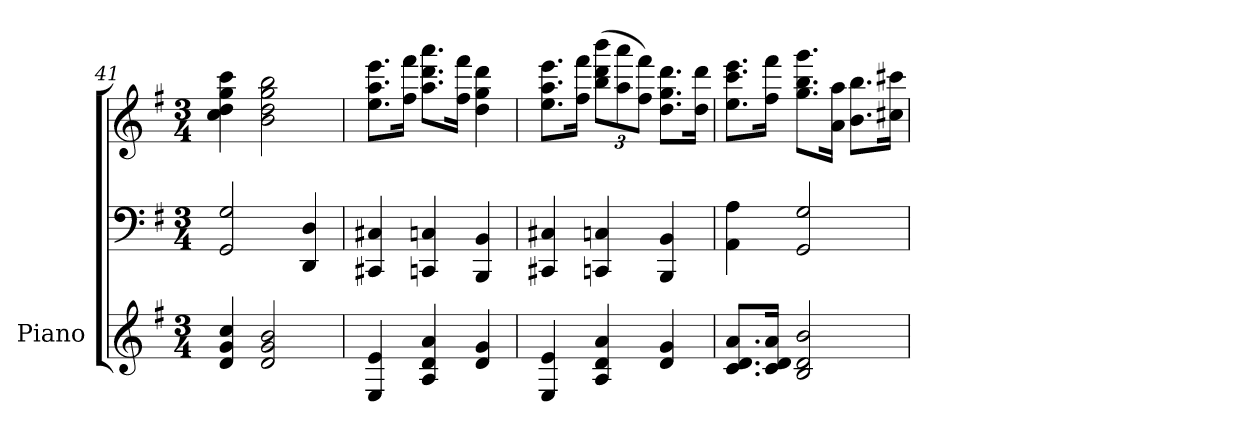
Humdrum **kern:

**kern	**kern	**kern
*part1	*part1	*part1
*staff3	*staff2	*staff1
*I"Piano	*	*
*I'Pno.	*	*
*clefG2	*clefF4	*clefG2
*k[f#]	*k[f#]	*k[f#]
*M3/4	*M3/4	*M3/4
=41	=41	=41
4d/ 4g/ 4cc/	2GG/ 2G/	4cc\ 4dd\ 4gg\ 4ccc\
2d/ 2g/ 2b/	.	2b\ 2dd\ 2gg\ 2bb\
.	4DD/ 4D/	.
=42	=42	=42
4E/ 4e/	4CC#X/ 4C#X/	8.ee\ 8.aa\ 8.eee\L
.	.	16ff#\ 16fff#\Jk
4A/ 4d/ 4a/	4CCn/ 4Cn/	8.aa\ 8.ddd\ 8.aaa\L
.	.	16ff#\ 16fff#\Jk
4d/ 4g/	4BBB/ 4BB/	4dd\ 4gg\ 4ddd\
=43	=43	=43
4E/ 4e/	4CC#X/ 4C#X/	8.ee\ 8.aa\ 8.eee\L
.	.	16ff#\ 16fff#\Jk
*	*	*Xbrackettup
4A/ 4d/ 4a/	4CCn/ 4Cn/	(>12bb\ 12ddd\ 12bbb\L
.	.	12aa\ 12aaa\
.	.	12ff#\ 12fff#\J)
4d/ 4g/	4BBB/ 4BB/	8.dd\ 8.gg\ 8.ddd\L
.	.	16dd\ 16ddd\Jk
=44	=44	=44
8.c/ 8.d/ 8.a/L	4AA\ 4A\	8.ee\ 8.ccc\ 8.eee\L
16c/ 16d/ 16a/Jk	.	16ff#\ 16fff#\Jk
2B/ 2d/ 2b/	2GG/ 2G/	8.gg\ 8.bb\ 8.ggg\L
.	.	16a\ 16aa\Jk
.	.	8.b\ 8.bb\L
.	.	16cc#X\ 16ccc#X\Jk
=	=	=
*-	*-	*-
